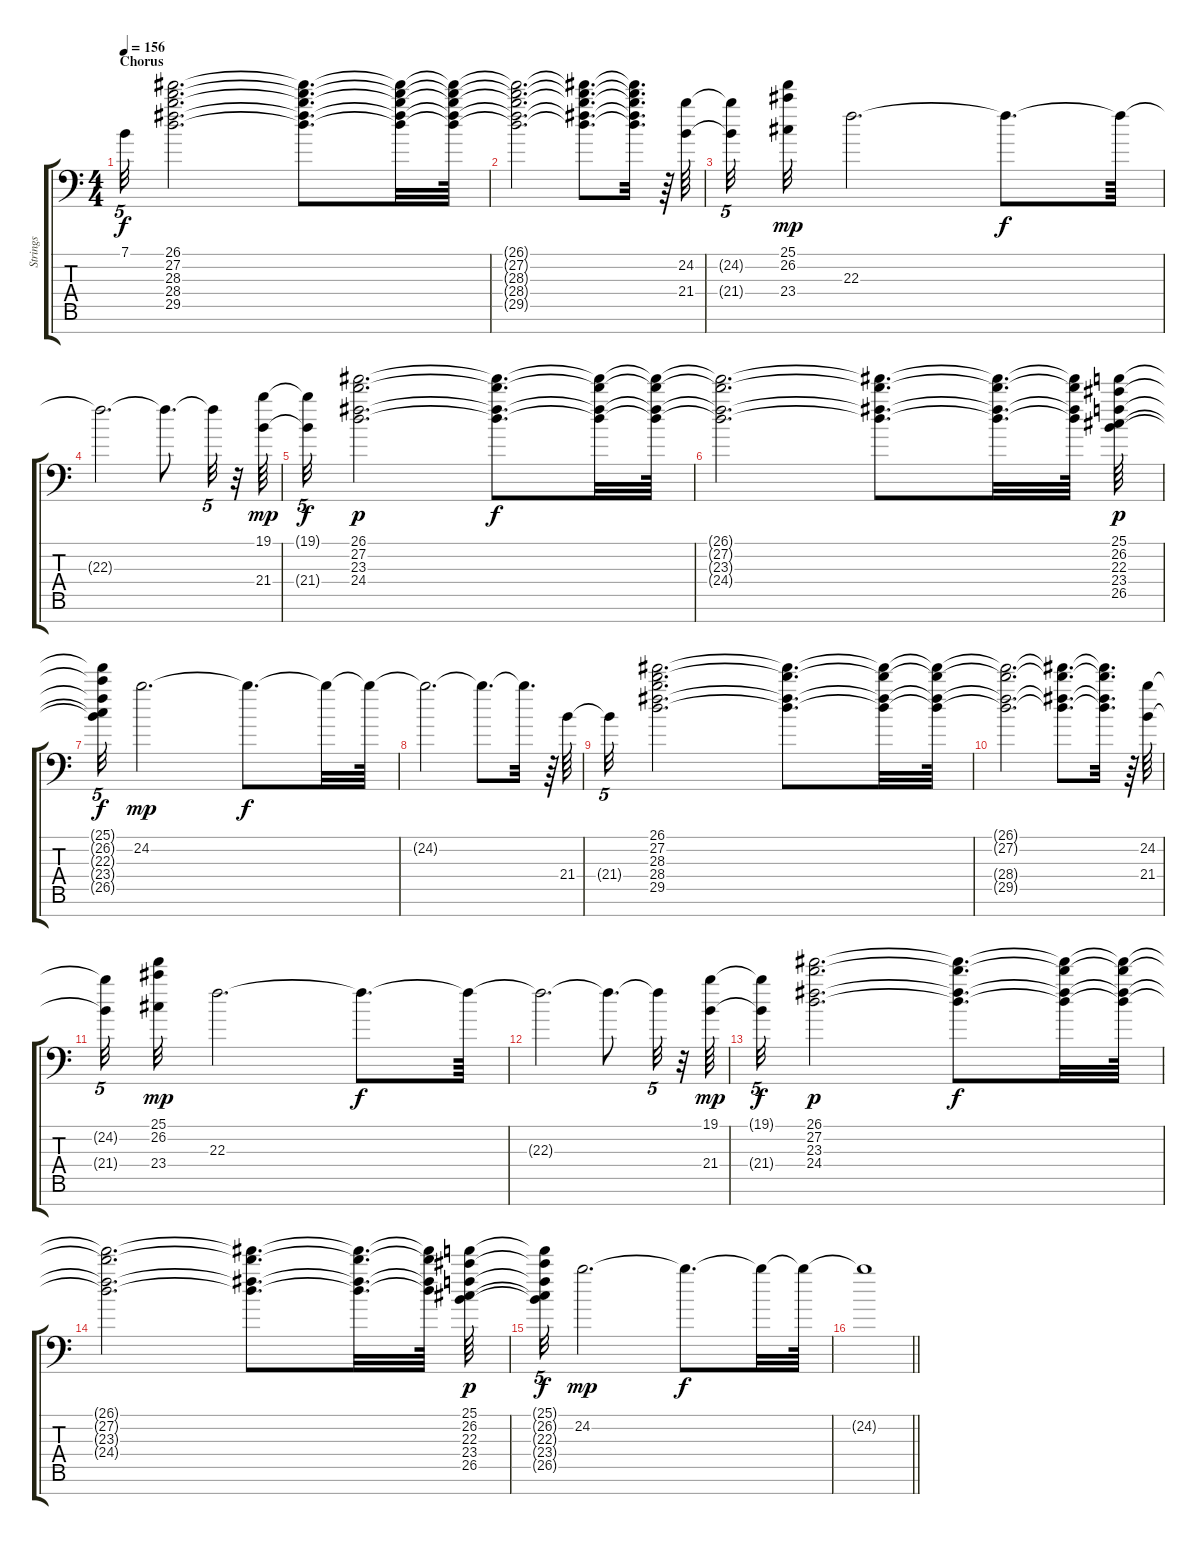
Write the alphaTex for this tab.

\track ("Strings" "Strings") {instrument synthstrings2}
\staff {score tabs}
\tuning (E4 B3 G3 D3 A2 E2 C-1) {hide}
\ts (4 4)
\section ("" "Chorus")
\tempo 156
\clef f4
\ks c
7.1{t}.32{tu (5 4) dy f} (26.1 27.2 28.3 28.4 29.5).2{d} (26.1{t} 27.2{t} 28.3{t} 28.4{t} 29.5{t}).8{d} (26.1{t} 27.2{t} 28.3{t} 28.4{t} 29.5{t}).32 (26.1{t} 27.2{t} 28.3{t} 28.4{t} 29.5{t}).64 |
(26.1{t} 27.2{t} 28.3{t} 28.4{t} 29.5{t}).2{d} (26.1{t} 27.2{t} 28.3{t} 28.4{t} 29.5{t}).8{d} (26.1{t} 27.2{t} 28.3{t} 28.4{t} 29.5{t}).32{d} r.64 (24.2 21.4).64 |
(24.2{t} 21.4{t}).32{tu (5 4)} (25.1 26.2 23.4).32{dy mp} 22.3.2{d} 22.3{t}.8{d dy f} 22.3{t}.64 |
22.3{t}.2{d} 22.3{t}.8{d} 22.3{t}.32{tu (5 4)} r.32 (19.1 21.4).64{dy mp} |
(19.1{t} 21.4{t}).32{tu (5 4) dy f} (26.1 27.2 23.3 24.4).2{d dy p} (26.1{t} 27.2{t} 23.3{t} 24.4{t}).8{d dy f} (26.1{t} 27.2{t} 23.3{t} 24.4{t}).32 (26.1{t} 27.2{t} 23.3{t} 24.4{t}).64 |
(26.1{t} 27.2{t} 23.3{t} 24.4{t}).2{d} (26.1{t} 27.2{t} 23.3{t} 24.4{t}).8{d} (26.1{t} 27.2{t} 23.3{t} 24.4{t}).32{d} (26.1{t} 27.2{t} 23.3{t} 24.4{t}).64 (25.1 26.2 22.3 23.4 26.5).64{dy p} |
(25.1{t} 26.2{t} 22.3{t} 23.4{t} 26.5{t}).32{tu (5 4) dy f} 24.2.2{d dy mp} 24.2{t}.8{d dy f} 24.2{t}.32 24.2{t}.64 |
24.2{t}.2{d} 24.2{t}.8{d} 24.2{t}.32{d} r.64 21.4.64 |
21.4{t}.32{tu (5 4)} (26.1 27.2 28.3 28.4 29.5).2{d} (26.1{t} 27.2{t} 28.4{t} 29.5{t}).8{d} (26.1{t} 27.2{t} 28.4{t} 29.5{t}).32 (26.1{t} 27.2{t} 28.4{t} 29.5{t}).64 |
(26.1{t} 27.2{t} 28.4{t} 29.5{t}).2{d} (26.1{t} 27.2{t} 28.4{t} 29.5{t}).8{d} (26.1{t} 27.2{t} 28.4{t} 29.5{t}).32{d} r.64 (24.2 21.4).64 |
(24.2{t} 21.4{t}).32{tu (5 4)} (25.1 26.2 23.4).32{dy mp} 22.3.2{d} 22.3{t}.8{d dy f} 22.3{t}.64 |
22.3{t}.2{d} 22.3{t}.8{d} 22.3{t}.32{tu (5 4)} r.32 (19.1 21.4).64{dy mp} |
(19.1{t} 21.4{t}).32{tu (5 4) dy f} (26.1 27.2 23.3 24.4).2{d dy p} (26.1{t} 27.2{t} 23.3{t} 24.4{t}).8{d dy f} (26.1{t} 27.2{t} 23.3{t} 24.4{t}).32 (26.1{t} 27.2{t} 23.3{t} 24.4{t}).64 |
(26.1{t} 27.2{t} 23.3{t} 24.4{t}).2{d} (26.1{t} 27.2{t} 23.3{t} 24.4{t}).8{d} (26.1{t} 27.2{t} 23.3{t} 24.4{t}).32{d} (26.1{t} 27.2{t} 23.3{t} 24.4{t}).64 (25.1 26.2 22.3 23.4 26.5).64{dy p} |
(25.1{t} 26.2{t} 22.3{t} 23.4{t} 26.5{t}).32{tu (5 4) dy f} 24.2.2{d dy mp} 24.2{t}.8{d dy f} 24.2{t}.32 24.2{t}.64 |
\barLineRight lightlight
24.2{t}.1
